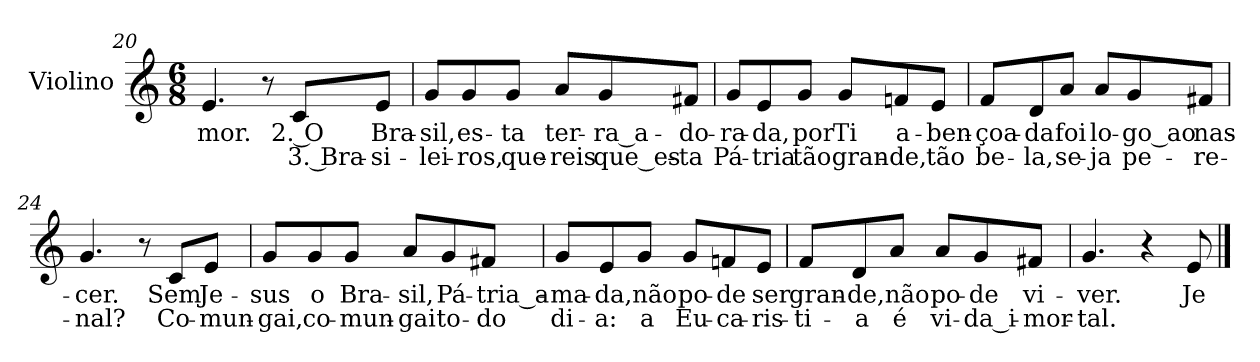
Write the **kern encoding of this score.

**kern	**text	**text
*part1	*part1	*part1
*staff1	*staff1	*staff1
*I"Violino	*	*
*I'Vno.	*	*
*clefG2	*	*
*k[]	*	*
*C:	*	*
*M6/8	*	*
=20	=20	=20
!	!LO:LY:b:color=#000000	!
4.ei/	-mor.	.
8r	.	.
!	!LO:LY:b:color=#000000	!LO:LY:b:color=#000000
8ci/L	2. O	3. Bra-
!	!LO:LY:b:color=#000000	!LO:LY:b:color=#000000
8ei/J	Bra-	-si-
=21	=21	=21
!	!LO:LY:b:color=#000000	!LO:LY:b:color=#000000
8gi/L	-sil,	-lei-
!	!LO:LY:b:color=#000000	!LO:LY:b:color=#000000
8gi/	es-	-ros,
!	!LO:LY:b:color=#000000	!LO:LY:b:color=#000000
8gi/J	-ta	que-
!	!LO:LY:b:color=#000000	!LO:LY:b:color=#000000
8ai/L	ter-	-reis
!	!LO:LY:b:color=#000000	!LO:LY:b:color=#000000
8gi/	-ra_a-	que_es-
!	!LO:LY:b:color=#000000	!LO:LY:b:color=#000000
8f#Xi/J	-do-	-ta
!!LO:LB:g=z
=22	=22	=22
!	!LO:LY:b:color=#000000	!LO:LY:b:color=#000000
8gi/L	-ra-	Pá-
!	!LO:LY:b:color=#000000	!LO:LY:b:color=#000000
8ei/	-da,	-tria
!	!LO:LY:b:color=#000000	!LO:LY:b:color=#000000
8gi/J	por	tão
!	!LO:LY:b:color=#000000	!LO:LY:b:color=#000000
8gi/L	Ti	gran-
!	!LO:LY:b:color=#000000	!LO:LY:b:color=#000000
8fni/	a-	-de,
!	!LO:LY:b:color=#000000	!LO:LY:b:color=#000000
8ei/J	-ben-	tão
=23	=23	=23
!	!LO:LY:b:color=#000000	!LO:LY:b:color=#000000
8fi/L	-çoa-	be-
!	!LO:LY:b:color=#000000	!LO:LY:b:color=#000000
8di/	-da	-la,
!	!LO:LY:b:color=#000000	!LO:LY:b:color=#000000
8ai/J	foi	se-
!	!LO:LY:b:color=#000000	!LO:LY:b:color=#000000
8ai/L	lo-	-ja
!	!LO:LY:b:color=#000000	!LO:LY:b:color=#000000
8gi/	-go_ao	pe-
!	!LO:LY:b:color=#000000	!LO:LY:b:color=#000000
8f#Xi/J	nas-	-re-
=24	=24	=24
!	!LO:LY:b:color=#000000	!LO:LY:b:color=#000000
4.gi/	-cer.	-nal?
8r	.	.
!	!LO:LY:b:color=#000000	!LO:LY:b:color=#000000
8ci/L	Sem	Co-
!	!LO:LY:b:color=#000000	!LO:LY:b:color=#000000
8ei/J	Je-	-mun-
!!LO:LB:g=z
=25	=25	=25
!	!LO:LY:b:color=#000000	!LO:LY:b:color=#000000
8gi/L	-sus	-gai,
!	!LO:LY:b:color=#000000	!LO:LY:b:color=#000000
8gi/	o	co-
!	!LO:LY:b:color=#000000	!LO:LY:b:color=#000000
8gi/J	Bra-	-mun-
!	!LO:LY:b:color=#000000	!LO:LY:b:color=#000000
8ai/L	-sil,	-gai
!	!LO:LY:b:color=#000000	!LO:LY:b:color=#000000
8gi/	Pá-	to-
!	!LO:LY:b:color=#000000	!LO:LY:b:color=#000000
8f#Xi/J	-tria_a-	-do
=26	=26	=26
!	!LO:LY:b:color=#000000	!LO:LY:b:color=#000000
8gi/L	-ma-	di-
!	!LO:LY:b:color=#000000	!LO:LY:b:color=#000000
8ei/	-da,	-a:
!	!LO:LY:b:color=#000000	!LO:LY:b:color=#000000
8gi/J	não	a
!	!LO:LY:b:color=#000000	!LO:LY:b:color=#000000
8gi/L	po-	Eu-
!	!LO:LY:b:color=#000000	!LO:LY:b:color=#000000
8fni/	-de	-ca-
!	!LO:LY:b:color=#000000	!LO:LY:b:color=#000000
8ei/J	ser	-ris-
=27	=27	=27
!	!LO:LY:b:color=#000000	!LO:LY:b:color=#000000
8fi/L	gran-	-ti-
!	!LO:LY:b:color=#000000	!LO:LY:b:color=#000000
8di/	-de,	-a
!	!LO:LY:b:color=#000000	!LO:LY:b:color=#000000
8ai/J	não	é
!	!LO:LY:b:color=#000000	!LO:LY:b:color=#000000
8ai/L	po-	vi-
!	!LO:LY:b:color=#000000	!LO:LY:b:color=#000000
8gi/	-de	-da_i-
!	!LO:LY:b:color=#000000	!LO:LY:b:color=#000000
8f#Xi/J	vi-	-mor-
=28	=28	=28
!	!LO:LY:b:color=#000000	!LO:LY:b:color=#000000
4.gi/	-ver.	-tal.
4r	.	.
!	!LO:LY:b:color=#000000	!
8ei/	Je-	.
==	==	==
*-	*-	*-
